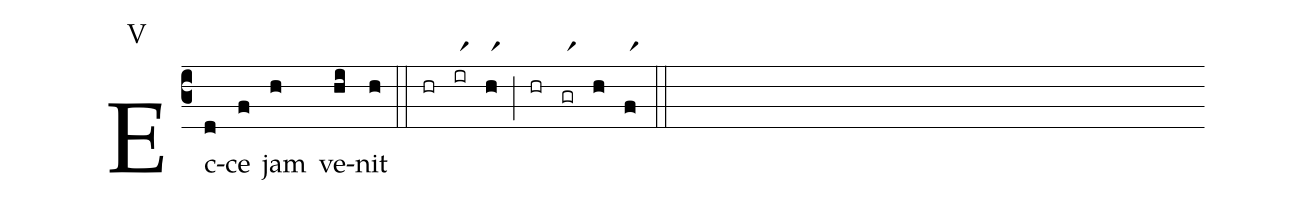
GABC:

annotation: V;
%%
(c3) Ec(d)ce(f) jam(h) ve(hi)nit(h) (::) (hr)(irr1)(hr1)(;)(hr)(grr1)(h)(fr1)(::)
